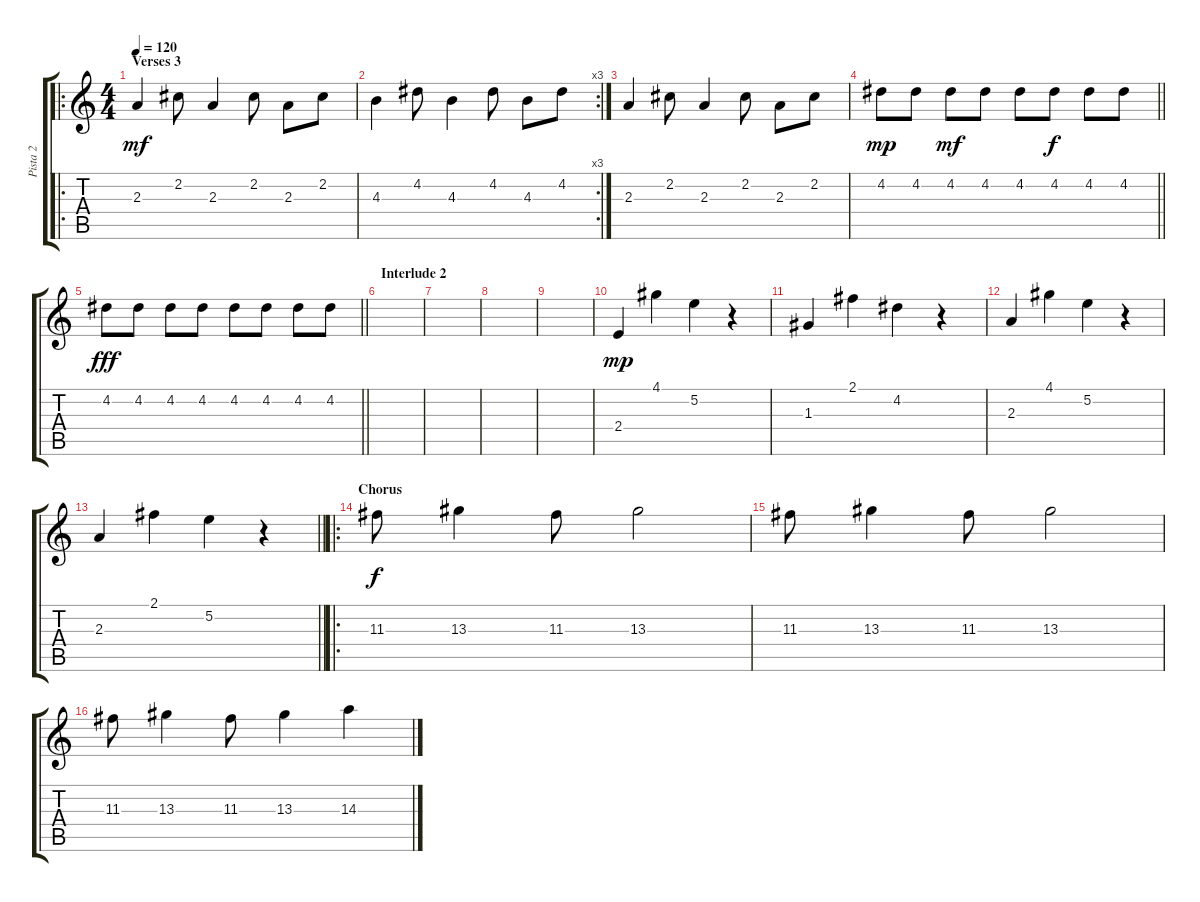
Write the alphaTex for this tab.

\track ("Pista 2" "Pista 2") {instrument overdrivenguitar}
\staff {score tabs}
\tuning (E4 B3 G3 D3 A2 E2) {hide}
\ro
\ts (4 4)
\section ("" "Verses 3")
\tempo 120
\clef g2
\ks c
2.3.4{dy mf} 2.2.8 2.3.4 2.2.8 2.3.8 2.2.8 |
\rc 3
4.3.4 4.2.8 4.3.4 4.2.8 4.3.8 4.2.8 |
2.3.4 2.2.8 2.3.4 2.2.8 2.3.8 2.2.8 |
\barLineRight lightlight
4.2.8{dy mp} 4.2.8 4.2.8{dy mf} 4.2.8 4.2.8 4.2.8{dy f} 4.2.8 4.2.8 |
\barLineRight lightlight
4.2.8{dy fff} 4.2.8 4.2.8 4.2.8 4.2.8 4.2.8 4.2.8 4.2.8 |
\section ("" "Interlude 2")
|
|
|
|
2.4.4{dy mp} 4.1.4 5.2.4 r.4 |
1.3.4 2.1.4 4.2.4 r.4 |
2.3.4 4.1.4 5.2.4 r.4 |
\barLineRight lightlight
2.3.4 2.1.4 5.2.4 r.4 |
\ro
\section ("" "Chorus")
11.3.8{dy f} 13.3.4 11.3.8 13.3.2 |
11.3.8 13.3.4 11.3.8 13.3.2 |
11.3.8 13.3.4 11.3.8 13.3.4 14.3.4
